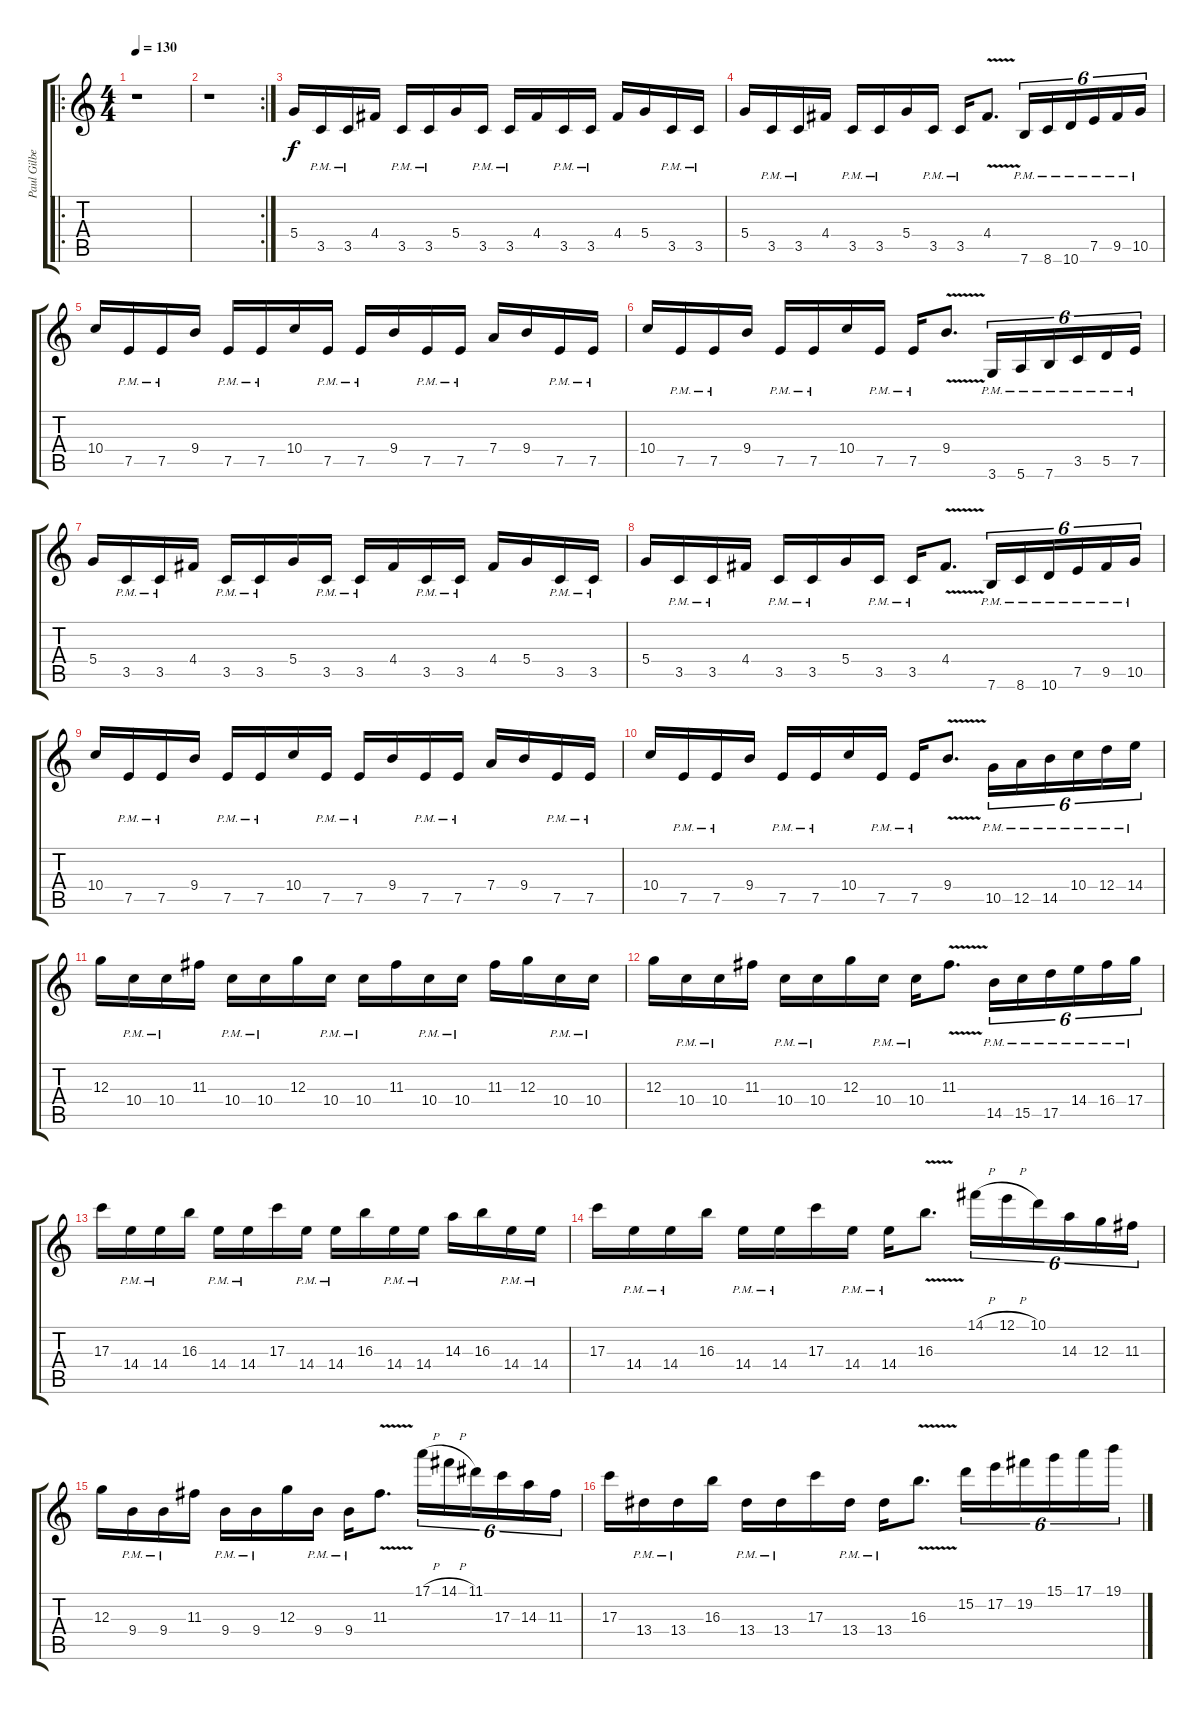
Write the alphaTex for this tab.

\track ("Paul Gilbert (Lead Guitar)" "Paul Gilbe") {instrument distortionguitar}
\staff {score tabs}
\tuning (E4 B3 G3 D3 A2 E2) {hide}
\ro
\ts (4 4)
\tempo 130
\clef g2
\ks c
r.1{dy f instrument distortionguitar} |
\rc 2
r.1 |
5.4.16 3.5{pm}.16 3.5{pm}.16 4.4.16 3.5{pm}.16 3.5{pm}.16 5.4.16 3.5{pm}.16 3.5{pm}.16 4.4.16 3.5{pm}.16 3.5{pm}.16 4.4.16 5.4.16 3.5{pm}.16 3.5{pm}.16 |
5.4.16 3.5{pm}.16 3.5{pm}.16 4.4.16 3.5{pm}.16 3.5{pm}.16 5.4.16 3.5{pm}.16 3.5{pm}.16 4.4{v}.8{d} 7.6{pm}.16{tu (6 4)} 8.6{pm}.16{tu (6 4)} 10.6{pm}.16{tu (6 4)} 7.5{pm}.16{tu (6 4)} 9.5{pm}.16{tu (6 4)} 10.5{pm}.16{tu (6 4)} |
10.4.16 7.5{pm}.16 7.5{pm}.16 9.4.16 7.5{pm}.16 7.5{pm}.16 10.4.16 7.5{pm}.16 7.5{pm}.16 9.4.16 7.5{pm}.16 7.5{pm}.16 7.4.16 9.4.16 7.5{pm}.16 7.5{pm}.16 |
10.4.16 7.5{pm}.16 7.5{pm}.16 9.4.16 7.5{pm}.16 7.5{pm}.16 10.4.16 7.5{pm}.16 7.5{pm}.16 9.4{v}.8{d} 3.6{pm}.16{tu (6 4)} 5.6{pm}.16{tu (6 4)} 7.6{pm}.16{tu (6 4)} 3.5{pm}.16{tu (6 4)} 5.5{pm}.16{tu (6 4)} 7.5{pm}.16{tu (6 4)} |
5.4.16 3.5{pm}.16 3.5{pm}.16 4.4.16 3.5{pm}.16 3.5{pm}.16 5.4.16 3.5{pm}.16 3.5{pm}.16 4.4.16 3.5{pm}.16 3.5{pm}.16 4.4.16 5.4.16 3.5{pm}.16 3.5{pm}.16 |
5.4.16 3.5{pm}.16 3.5{pm}.16 4.4.16 3.5{pm}.16 3.5{pm}.16 5.4.16 3.5{pm}.16 3.5{pm}.16 4.4{v}.8{d} 7.6{pm}.16{tu (6 4)} 8.6{pm}.16{tu (6 4)} 10.6{pm}.16{tu (6 4)} 7.5{pm}.16{tu (6 4)} 9.5{pm}.16{tu (6 4)} 10.5{pm}.16{tu (6 4)} |
10.4.16 7.5{pm}.16 7.5{pm}.16 9.4.16 7.5{pm}.16 7.5{pm}.16 10.4.16 7.5{pm}.16 7.5{pm}.16 9.4.16 7.5{pm}.16 7.5{pm}.16 7.4.16 9.4.16 7.5{pm}.16 7.5{pm}.16 |
10.4.16 7.5{pm}.16 7.5{pm}.16 9.4.16 7.5{pm}.16 7.5{pm}.16 10.4.16 7.5{pm}.16 7.5{pm}.16 9.4{v}.8{d} 10.5{pm}.16{tu (6 4)} 12.5{pm}.16{tu (6 4)} 14.5{pm}.16{tu (6 4)} 10.4{pm}.16{tu (6 4)} 12.4{pm}.16{tu (6 4)} 14.4{pm}.16{tu (6 4)} |
12.3.16 10.4{pm}.16 10.4{pm}.16 11.3.16 10.4{pm}.16 10.4{pm}.16 12.3.16 10.4{pm}.16 10.4{pm}.16 11.3.16 10.4{pm}.16 10.4{pm}.16 11.3.16 12.3.16 10.4{pm}.16 10.4{pm}.16 |
12.3.16 10.4{pm}.16 10.4{pm}.16 11.3.16 10.4{pm}.16 10.4{pm}.16 12.3.16 10.4{pm}.16 10.4{pm}.16 11.3{v}.8{d} 14.5{pm}.16{tu (6 4)} 15.5{pm}.16{tu (6 4)} 17.5{pm}.16{tu (6 4)} 14.4{pm}.16{tu (6 4)} 16.4{pm}.16{tu (6 4)} 17.4{pm}.16{tu (6 4)} |
17.3.16 14.4{pm}.16 14.4{pm}.16 16.3.16 14.4{pm}.16 14.4{pm}.16 17.3.16 14.4{pm}.16 14.4{pm}.16 16.3.16 14.4{pm}.16 14.4{pm}.16 14.3.16 16.3.16 14.4{pm}.16 14.4{pm}.16 |
17.3.16 14.4{pm}.16 14.4{pm}.16 16.3.16 14.4{pm}.16 14.4{pm}.16 17.3.16 14.4{pm}.16 14.4{pm}.16 16.3{v}.8{d} 14.1{h}.16{tu (6 4)} 12.1{h}.16{tu (6 4)} 10.1.16{tu (6 4)} 14.3.16{tu (6 4)} 12.3.16{tu (6 4)} 11.3.16{tu (6 4)} |
12.3.16 9.4{pm}.16 9.4{pm}.16 11.3.16 9.4{pm}.16 9.4{pm}.16 12.3.16 9.4{pm}.16 9.4{pm}.16 11.3{v}.8{d} 17.1{h}.16{tu (6 4)} 14.1{h}.16{tu (6 4)} 11.1.16{tu (6 4)} 17.3.16{tu (6 4)} 14.3.16{tu (6 4)} 11.3.16{tu (6 4)} |
17.3.16 13.4{pm}.16 13.4{pm}.16 16.3.16 13.4{pm}.16 13.4{pm}.16 17.3.16 13.4{pm}.16 13.4{pm}.16 16.3{v}.8{d} 15.2.16{tu (6 4)} 17.2.16{tu (6 4)} 19.2.16{tu (6 4)} 15.1.16{tu (6 4)} 17.1.16{tu (6 4)} 19.1.16{tu (6 4)}
